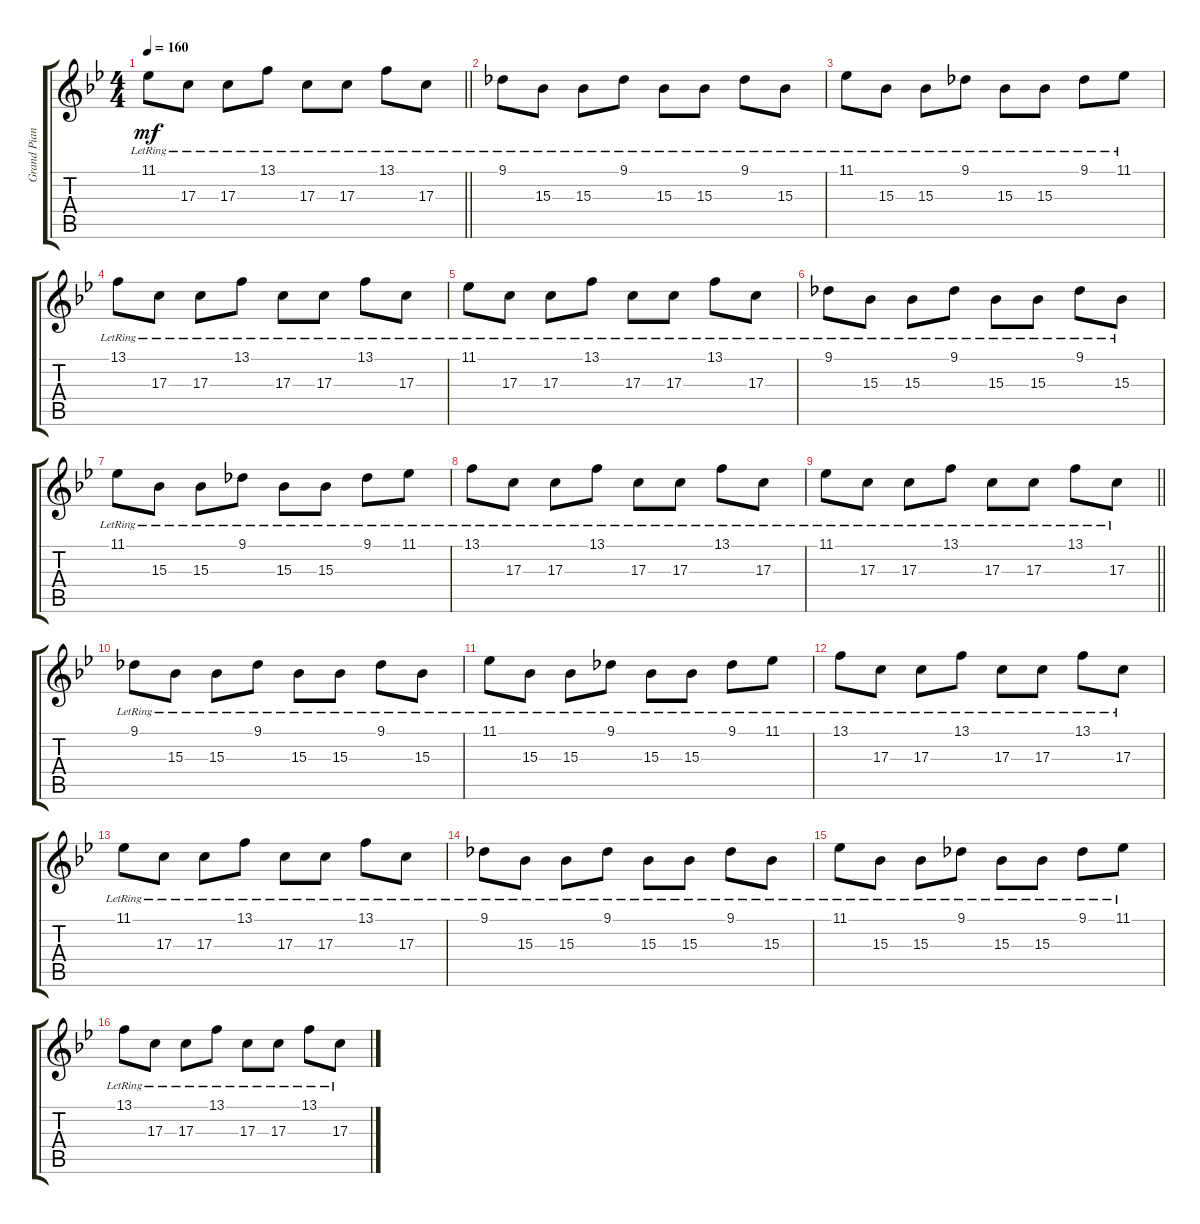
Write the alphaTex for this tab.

\track ("Grand Piano" "Grand Pian") {instrument acousticgrandpiano}
\staff {score tabs}
\tuning (E4 B3 G3 D3 A2 E2) {hide}
\ts (4 4)
\tempo 160
\clef g2
\barLineRight lightlight
\ks bb
11.1{lr}.8{dy mf} 17.3{lr}.8 17.3{lr}.8 13.1{lr}.8 17.3{lr}.8 17.3{lr}.8 13.1{lr}.8 17.3{lr}.8 |
9.1{lr}.8 15.3{lr}.8 15.3{lr}.8 9.1{lr}.8 15.3{lr}.8 15.3{lr}.8 9.1{lr}.8 15.3{lr}.8 |
11.1{lr}.8 15.3{lr}.8 15.3{lr}.8 9.1{lr}.8 15.3{lr}.8 15.3{lr}.8 9.1{lr}.8 11.1{lr}.8 |
13.1{lr}.8 17.3{lr}.8 17.3{lr}.8 13.1{lr}.8 17.3{lr}.8 17.3{lr}.8 13.1{lr}.8 17.3{lr}.8 |
11.1{lr}.8 17.3{lr}.8 17.3{lr}.8 13.1{lr}.8 17.3{lr}.8 17.3{lr}.8 13.1{lr}.8 17.3{lr}.8 |
9.1{lr}.8 15.3{lr}.8 15.3{lr}.8 9.1{lr}.8 15.3{lr}.8 15.3{lr}.8 9.1{lr}.8 15.3{lr}.8 |
11.1{lr}.8 15.3{lr}.8 15.3{lr}.8 9.1{lr}.8 15.3{lr}.8 15.3{lr}.8 9.1{lr}.8 11.1{lr}.8 |
13.1{lr}.8 17.3{lr}.8 17.3{lr}.8 13.1{lr}.8 17.3{lr}.8 17.3{lr}.8 13.1{lr}.8 17.3{lr}.8 |
\barLineRight lightlight
11.1{lr}.8 17.3{lr}.8 17.3{lr}.8 13.1{lr}.8 17.3{lr}.8 17.3{lr}.8 13.1{lr}.8 17.3{lr}.8 |
9.1{lr}.8 15.3{lr}.8 15.3{lr}.8 9.1{lr}.8 15.3{lr}.8 15.3{lr}.8 9.1{lr}.8 15.3{lr}.8 |
11.1{lr}.8 15.3{lr}.8 15.3{lr}.8 9.1{lr}.8 15.3{lr}.8 15.3{lr}.8 9.1{lr}.8 11.1{lr}.8 |
13.1{lr}.8 17.3{lr}.8 17.3{lr}.8 13.1{lr}.8 17.3{lr}.8 17.3{lr}.8 13.1{lr}.8 17.3{lr}.8 |
11.1{lr}.8 17.3{lr}.8 17.3{lr}.8 13.1{lr}.8 17.3{lr}.8 17.3{lr}.8 13.1{lr}.8 17.3{lr}.8 |
9.1{lr}.8 15.3{lr}.8 15.3{lr}.8 9.1{lr}.8 15.3{lr}.8 15.3{lr}.8 9.1{lr}.8 15.3{lr}.8 |
11.1{lr}.8 15.3{lr}.8 15.3{lr}.8 9.1{lr}.8 15.3{lr}.8 15.3{lr}.8 9.1{lr}.8 11.1{lr}.8 |
13.1{lr}.8 17.3{lr}.8 17.3{lr}.8 13.1{lr}.8 17.3{lr}.8 17.3{lr}.8 13.1{lr}.8 17.3{lr}.8
